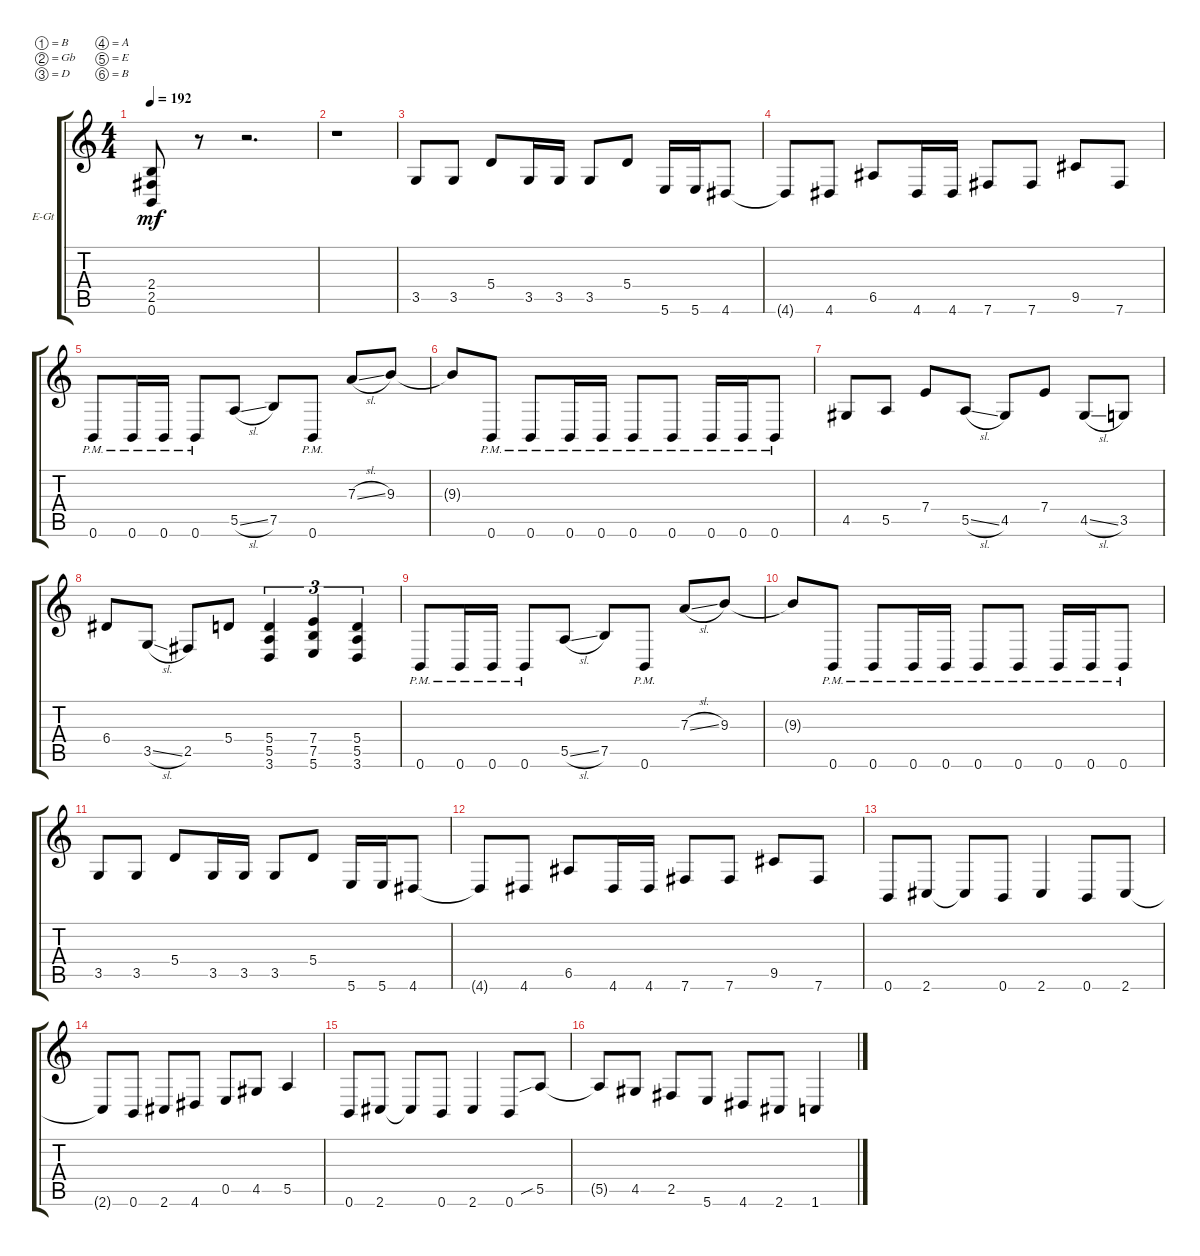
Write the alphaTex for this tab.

\bracketExtendMode groupsimilarinstruments
\firstSystemTrackNameOrientation horizontal
\otherSystemsTrackNameOrientation horizontal
\track ("Electric Guitar 2" "E-Gt") {instrument distortionguitar}
\staff {score tabs}
\tuning (B3 Gb3 D3 A2 E2 B1)
\ts (4 4)
\tempo 192
\clef g2
\ks c
(0.6 2.5 2.4).8{dy mf instrument distortionguitar} r.8 r.2{d} |
r.1 |
3.5.8 3.5.8 5.4.8 3.5.16 3.5.16 3.5.8 5.4.8 5.6.16 5.6.16 4.6.8 |
4.6{t}.8 4.6.8 6.5.8 4.6.16 4.6.16 7.6.8 7.6.8 9.5.8 7.6.8 |
0.6{pm}.8 0.6{pm}.16 0.6{pm}.16 0.6{pm}.8 5.5{sl}.8 7.5.8 0.6{pm}.8 7.3{sl}.8 9.3.8 |
9.3{t}.8 0.6{pm}.8 0.6{pm}.8 0.6{pm}.16 0.6{pm}.16 0.6{pm}.8 0.6{pm}.8 0.6{pm}.16 0.6{pm}.16 0.6{pm}.8 |
4.5.8 5.5.8 7.4.8 5.5{sl}.8 4.5.8 7.4.8 4.5{sl}.8 3.5.8 |
6.4.8 3.5{sl}.8 2.5.8 5.4.8 (3.6 5.5 5.4).4{tu (3 2)} (5.6 7.5 7.4).4{tu (3 2)} (3.6 5.5 5.4).4{tu (3 2)} |
0.6{pm}.8 0.6{pm}.16 0.6{pm}.16 0.6{pm}.8 5.5{sl}.8 7.5.8 0.6{pm}.8 7.3{sl}.8 9.3.8 |
9.3{t}.8 0.6{pm}.8 0.6{pm}.8 0.6{pm}.16 0.6{pm}.16 0.6{pm}.8 0.6{pm}.8 0.6{pm}.16 0.6{pm}.16 0.6{pm}.8 |
3.5.8 3.5.8 5.4.8 3.5.16 3.5.16 3.5.8 5.4.8 5.6.16 5.6.16 4.6.8 |
4.6{t}.8 4.6.8 6.5.8 4.6.16 4.6.16 7.6.8 7.6.8 9.5.8 7.6.8 |
0.6.8 2.6.8 2.6{t}.8 0.6.8 2.6.4 0.6.8 2.6.8 |
2.6{t}.8 0.6.8 2.6.8 4.6.8 0.5.8 4.5.8 5.5.4 |
0.6.8 2.6.8 2.6{t}.8 0.6.8 2.6.4 0.6.8 5.5{sib}.8 |
5.5{t}.8 4.5.8 2.5.8 5.6.8 4.6.8 2.6.8 1.6.4
